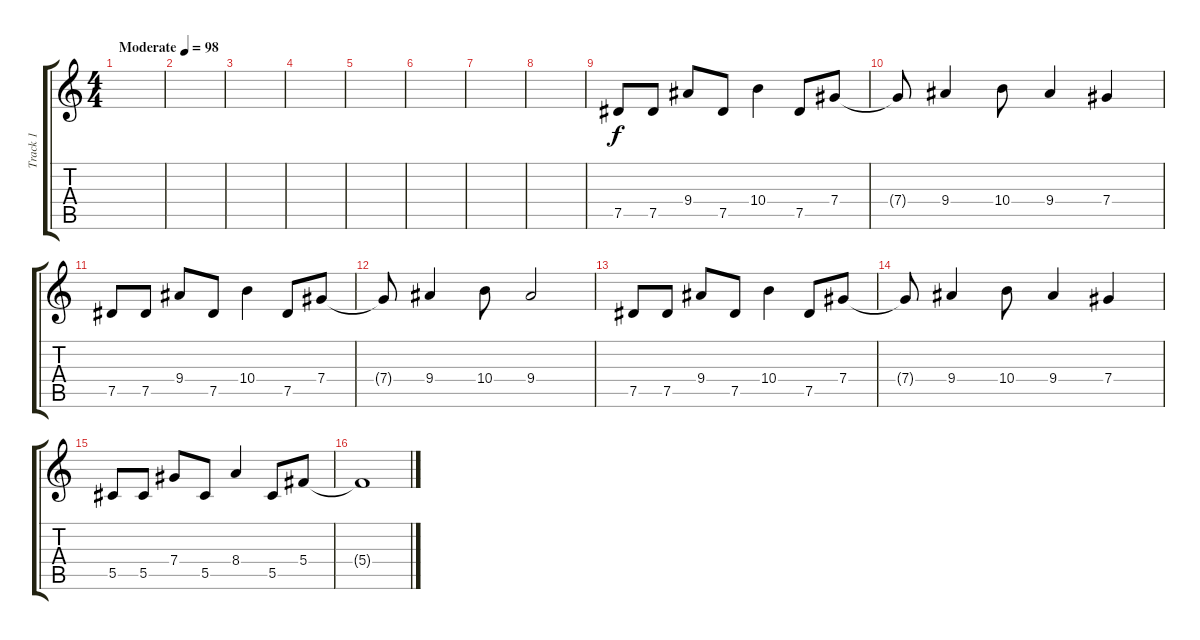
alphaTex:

\track ("Track 1" "Track 1") {instrument overdrivenguitar}
\staff {score tabs}
\tuning (Eb4 Bb3 Gb3 Db3 Ab2 Eb2) {hide}
\ts (4 4)
\tempo (98 "Moderate")
\clef g2
\ks c
|
|
|
|
|
|
|
|
7.5.8 7.5.8 9.4.8 7.5.8 10.4.4 7.5.8 7.4.8 |
7.4{t}.8 9.4.4 10.4.8 9.4.4 7.4.4 |
7.5.8 7.5.8 9.4.8 7.5.8 10.4.4 7.5.8 7.4.8 |
7.4{t}.8 9.4.4 10.4.8 9.4.2 |
7.5.8 7.5.8 9.4.8 7.5.8 10.4.4 7.5.8 7.4.8 |
7.4{t}.8 9.4.4 10.4.8 9.4.4 7.4.4 |
5.5.8 5.5.8 7.4.8 5.5.8 8.4.4 5.5.8 5.4.8 |
5.4{t}.1
